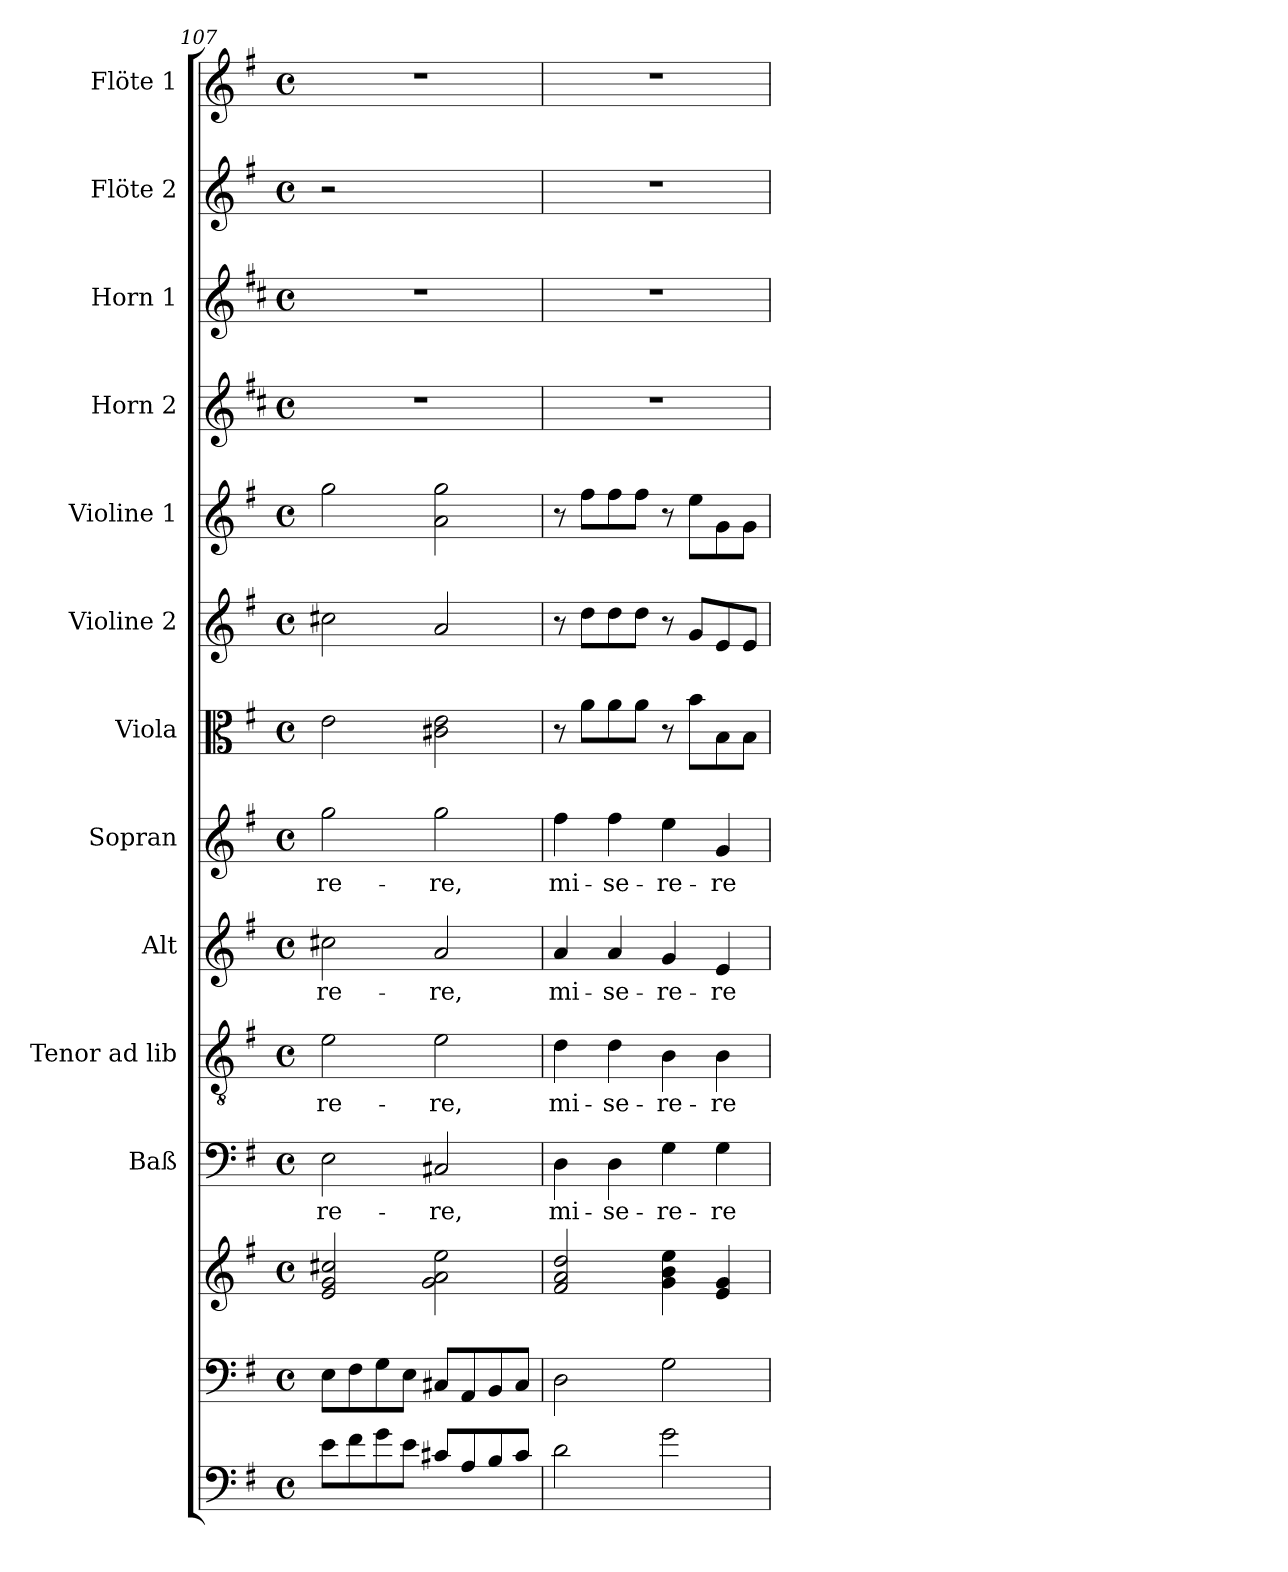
**kern	**kern	**kern	**kern	**text	**kern	**text	**kern	**text	**kern	**text	**kern	**kern	**kern	**kern	**kern	**kern	**kern
*part13	*part12	*part12	*part11	*part11	*part10	*part10	*part9	*part9	*part8	*part8	*part7	*part6	*part5	*part4	*part3	*part2	*part1
*staff14	*staff13	*staff12	*staff11	*staff11	*staff10	*staff10	*staff9	*staff9	*staff8	*staff8	*staff7	*staff6	*staff5	*staff4	*staff3	*staff2	*staff1
*	*	*	*I"Baß	*	*I"Tenor ad lib	*	*I"Alt	*	*I"Sopran	*	*I"Viola	*I"Violine 2	*I"Violine 1	*I"Horn 2	*I"Horn 1	*I"Flöte 2	*I"Flöte 1
*	*	*	*I'Baß	*	*I'Ten	*	*I'Alt	*	*I'Sop	*	*I'Vla.	*I'Vln. 2	*I'Vln. 1	*I'Hrn. 2	*I'Hrn. 1	*I'Fl. 2	*I'Fl. 1
*clefF4	*clefF4	*clefG2	*clefF4	*	*clefGv2	*	*clefG2	*	*clefG2	*	*clefC3	*clefG2	*clefG2	*clefG2	*clefG2	*clefG2	*clefG2
*ITrd7c12	*	*	*	*	*	*	*	*	*	*	*	*	*	*ITrd4c7	*ITrd4c7	*	*
*k[f#]	*k[f#]	*k[f#]	*k[f#]	*	*k[f#]	*	*k[f#]	*	*k[f#]	*	*k[f#]	*k[f#]	*k[f#]	*k[f#]	*k[f#]	*k[f#]	*k[f#]
*G:	*G:	*G:	*G:	*	*G:	*	*G:	*	*G:	*	*G:	*G:	*G:	*G:	*G:	*G:	*G:
*M4/4	*M4/4	*M4/4	*M4/4	*	*M4/4	*	*M4/4	*	*M4/4	*	*M4/4	*M4/4	*M4/4	*M4/4	*M4/4	*M4/4	*M4/4
*met(c)	*met(c)	*met(c)	*met(c)	*	*met(c)	*	*met(c)	*	*met(c)	*	*met(c)	*met(c)	*met(c)	*met(c)	*met(c)	*met(c)	*met(c)
=107	=107	=107	=107	=107	=107	=107	=107	=107	=107	=107	=107	=107	=107	=107	=107	=107	=107
!	!	!	!	!LO:LY:b	!	!LO:LY:b	!	!LO:LY:b	!	!LO:LY:b	!	!	!	!	!	!	!
8E\L	8E\L	2e/ 2g/ 2cc#X/	2E\	-re-	2e\	-re-	2cc#X\	-re-	2gg\	-re-	2e\	2cc#X\	2gg\	1r	1r	2r	1r
8F#\	8F#\	.	.	.	.	.	.	.	.	.	.	.	.	.	.	.	.
8G\	8G\	.	.	.	.	.	.	.	.	.	.	.	.	.	.	.	.
8E\J	8E\J	.	.	.	.	.	.	.	.	.	.	.	.	.	.	.	.
!	!	!	!	!LO:LY:b	!	!LO:LY:b	!	!LO:LY:b	!	!LO:LY:b	!	!	!	!	!	!	!
8C#X/L	8C#X/L	2g\ 2a\ 2ee\	2C#X/	-re,	2e\	-re,	2a/	-re,	2gg\	-re,	2c#X\ 2e\	2a/	2a\ 2gg\	.	.	2ryy	.
8AA/	8AA/	.	.	.	.	.	.	.	.	.	.	.	.	.	.	.	.
8BB/	8BB/	.	.	.	.	.	.	.	.	.	.	.	.	.	.	.	.
8C#/J	8C#/J	.	.	.	.	.	.	.	.	.	.	.	.	.	.	.	.
!!LO:PB:g=z
=108	=108	=108	=108	=108	=108	=108	=108	=108	=108	=108	=108	=108	=108	=108	=108	=108	=108
!	!	!	!	!LO:LY:b	!	!LO:LY:b	!	!LO:LY:b	!	!LO:LY:b	!	!	!	!	!	!	!
2D\	2D\	2f#/ 2a/ 2dd/	4D\	mi-	4d\	mi-	4a/	mi-	4ff#\	mi-	8r	8r	8r	1r	1r	1r	1r
.	.	.	.	.	.	.	.	.	.	.	8a\L	8dd\L	8ff#\L	.	.	.	.
!	!	!	!	!LO:LY:b	!	!LO:LY:b	!	!LO:LY:b	!	!LO:LY:b	!	!	!	!	!	!	!
.	.	.	4D\	-se-	4d\	-se-	4a/	-se-	4ff#\	-se-	8a\	8dd\	8ff#\	.	.	.	.
.	.	.	.	.	.	.	.	.	.	.	8a\J	8dd\J	8ff#\J	.	.	.	.
!	!	!	!	!LO:LY:b	!	!LO:LY:b	!	!LO:LY:b	!	!LO:LY:b	!	!	!	!	!	!	!
2G\	2G\	4g\ 4b\ 4ee\	4G\	-re-	4B\	-re-	4g/	-re-	4ee\	-re-	8r	8r	8r	.	.	.	.
.	.	.	.	.	.	.	.	.	.	.	8b\L	8g/L	8ee\L	.	.	.	.
!	!	!	!	!LO:LY:b	!	!LO:LY:b	!	!LO:LY:b	!	!LO:LY:b	!	!	!	!	!	!	!
.	.	4e/ 4g/	4G\	-re	4B\	-re	4e/	-re	4g/	-re	8B\	8e/	8g\	.	.	.	.
.	.	.	.	.	.	.	.	.	.	.	8B\J	8e/J	8g\J	.	.	.	.
=	=	=	=	=	=	=	=	=	=	=	=	=	=	=	=	=	=
*-	*-	*-	*-	*-	*-	*-	*-	*-	*-	*-	*-	*-	*-	*-	*-	*-	*-
